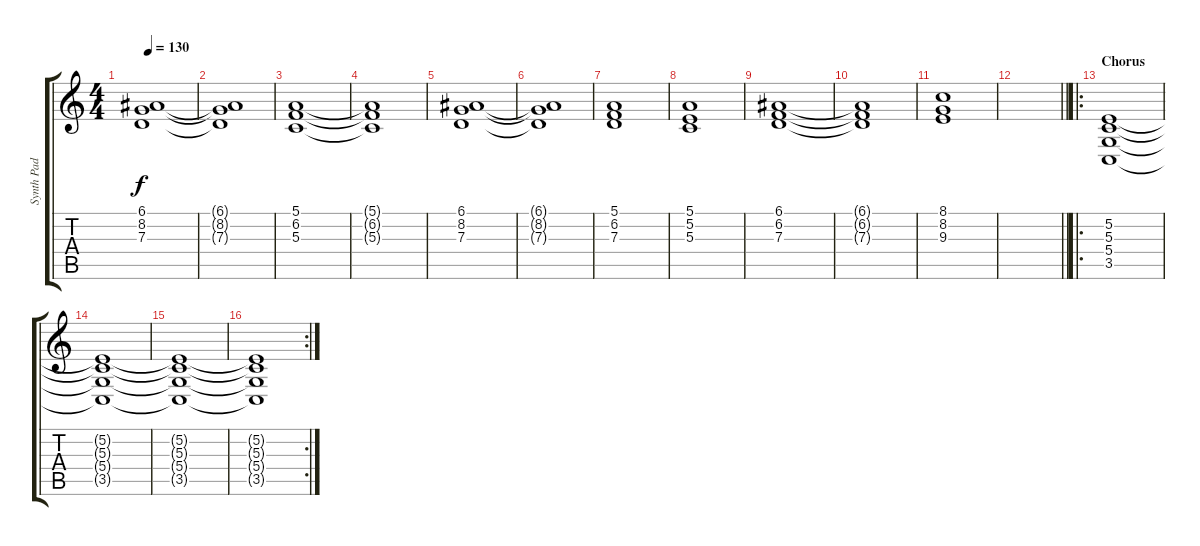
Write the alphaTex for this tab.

\track ("Synth Pad (Gillian Gilbert)" "Synth Pad ") {instrument synthstrings1}
\staff {score tabs}
\tuning (E4 B3 G3 D3 A2 E2) {hide}
\ts (4 4)
\tempo 130
\clef g2
\ks c
(6.1 8.2 7.3).1{dy f} |
(6.1{t} 8.2{t} 7.3{t}).1 |
(5.1 6.2 5.3).1 |
(5.1{t} 6.2{t} 5.3{t}).1 |
(6.1 8.2 7.3).1 |
(6.1{t} 8.2{t} 7.3{t}).1 |
(5.1 6.2 7.3).1 |
(5.1 5.2 5.3).1 |
(6.1 6.2 7.3).1 |
(6.1{t} 6.2{t} 7.3{t}).1 |
(8.1 8.2 9.3).1 |
\barLineRight lightlight
|
\ro
\section ("" "Chorus")
(5.2 5.3 5.4 3.5).1 |
(5.2{t} 5.3{t} 5.4{t} 3.5{t}).1 |
(5.2{t} 5.3{t} 5.4{t} 3.5{t}).1 |
\rc 2
(5.2{t} 5.3{t} 5.4{t} 3.5{t}).1
